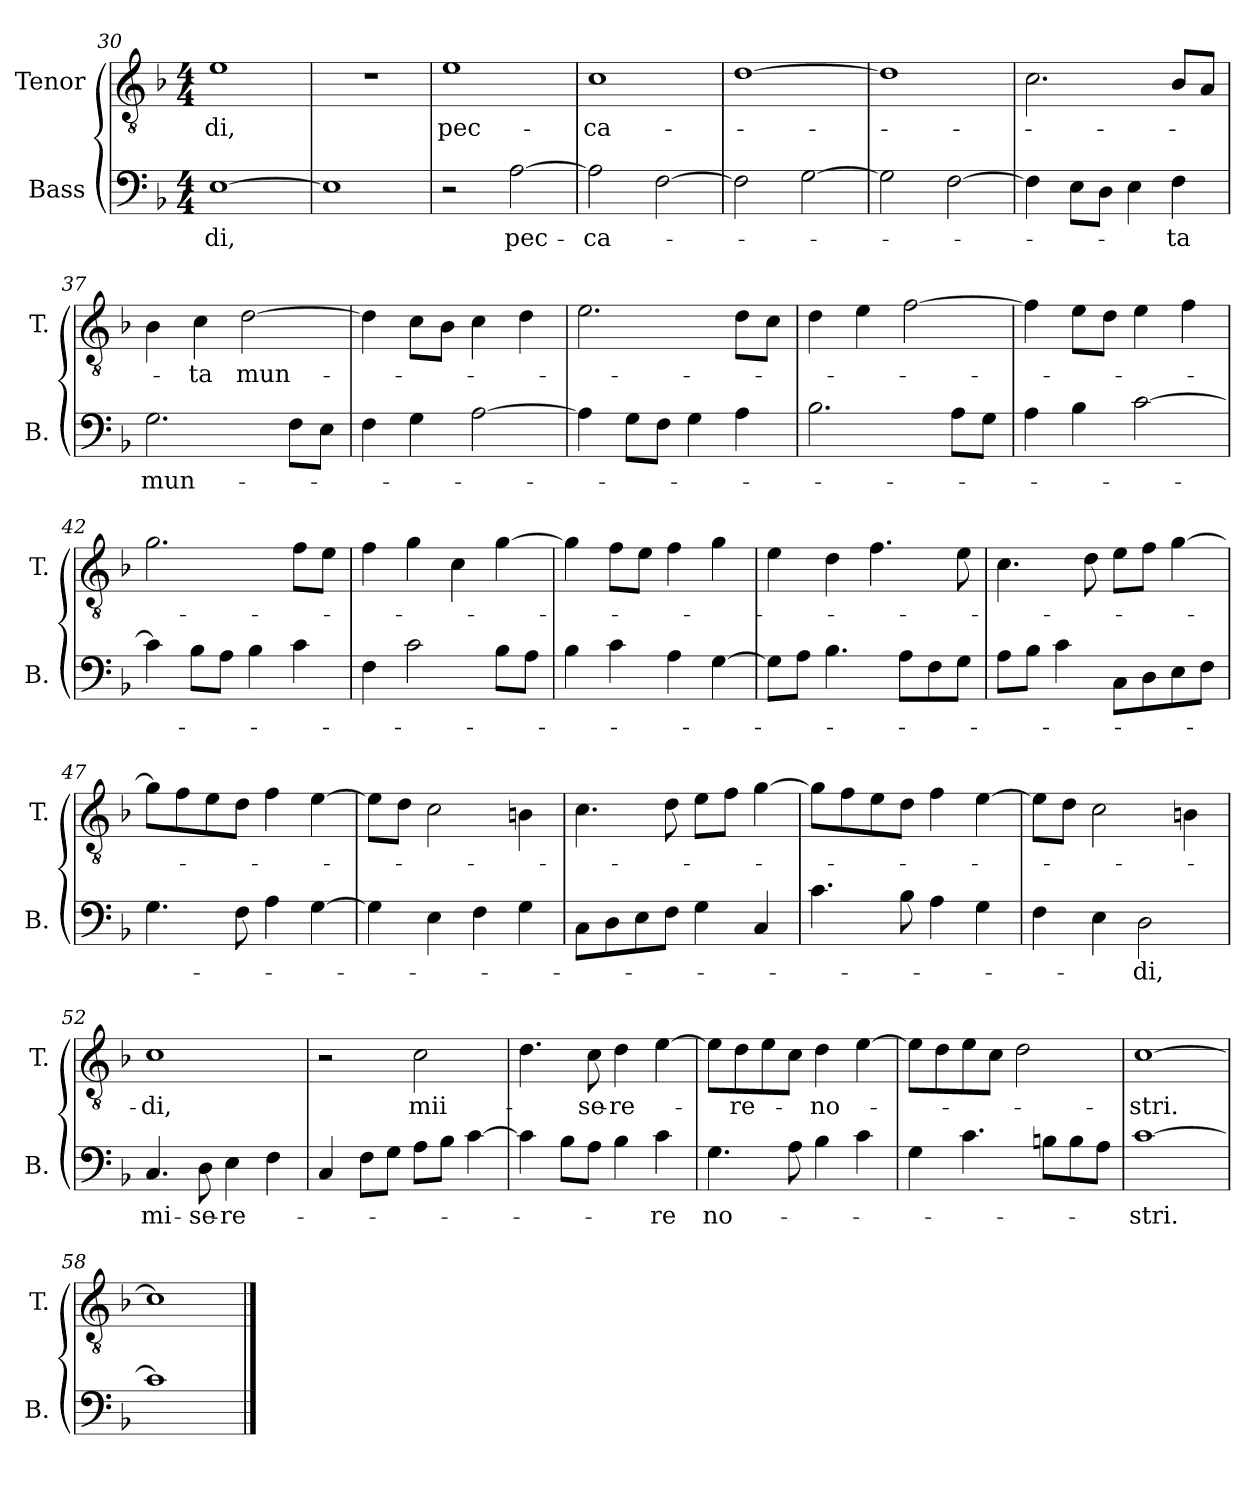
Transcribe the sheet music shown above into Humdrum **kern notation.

**kern	**text	**kern	**text
*part2	*part2	*part1	*part1
*staff2	*staff2	*staff1	*staff1
*I"Bass	*	*I"Tenor	*
*I'B.	*	*I'T.	*
*clefF4	*	*clefGv2	*
*	*	*ITrd7c12	*
*k[b-]	*	*k[b-]	*
*F:	*	*F:	*
*M4/4	*	*M4/4	*
=30	=30	=30	=30
!	!LO:LY:b:color=#000000	!	!
!	!	!	!LO:LY:b:color=#000000
[>1Ei	-di,	1Ei	-di,
=31	=31	=31	=31
1Ei]	.	1r	.
=32	=32	=32	=32
!	!	!	!LO:LY:b:color=#000000
2r	.	1Ei	pec-
!	!LO:LY:b:color=#000000	!	!
[>2Ai\	pec-	.	.
!!LO:PB:g=z
=33	=33	=33	=33
!	!LO:LY:b:color=#000000	!	!
!	!	!	!LO:LY:b:color=#000000
2Ai\]	-ca-	1Ci	-ca-
[>2Fi\	.	.	.
=34	=34	=34	=34
2Fi\]	.	[>1Di	.
[>2Gi\	.	.	.
=35	=35	=35	=35
2Gi\]	.	1Di]	.
[>2Fi\	.	.	.
=36	=36	=36	=36
4Fi\]	.	2.Ci\	.
8Ei\L	.	.	.
8Di\J	.	.	.
4Ei\	.	.	.
!	!LO:LY:b:color=#000000	!	!
4Fi\	-ta	8BB-i/L	.
.	.	8AAi/J	.
=37	=37	=37	=37
!	!LO:LY:b:color=#000000	!	!
2.Gi\	mun-	4BB-i\	.
!	!	!	!LO:LY:b:color=#000000
.	.	4Ci\	-ta
!	!	!	!LO:LY:b:color=#000000
.	.	[>2Di\	mun-
8Fi\L	.	.	.
8Ei\J	.	.	.
=38	=38	=38	=38
4Fi\	.	4Di\]	.
4Gi\	.	8Ci\L	.
.	.	8BB-i\J	.
[>2Ai\	.	4Ci\	.
.	.	4Di\	.
!!LO:LB:g=z
=39	=39	=39	=39
4Ai\]	.	2.Ei\	.
8Gi\L	.	.	.
8Fi\J	.	.	.
4Gi\	.	.	.
4Ai\	.	8Di\L	.
.	.	8Ci\J	.
=40	=40	=40	=40
2.B-i\	.	4Di\	.
.	.	4Ei\	.
.	.	[>2Fi\	.
8Ai\L	.	.	.
8Gi\J	.	.	.
=41	=41	=41	=41
4Ai\	.	4Fi\]	.
4B-i\	.	8Ei\L	.
.	.	8Di\J	.
[>2ci\	.	4Ei\	.
.	.	4Fi\	.
=42	=42	=42	=42
4ci\]	.	2.Gi\	.
8B-i\L	.	.	.
8Ai\J	.	.	.
4B-i\	.	.	.
4ci\	.	8Fi\L	.
.	.	8Ei\J	.
=43	=43	=43	=43
4Fi\	.	4Fi\	.
2ci\	.	4Gi\	.
.	.	4Ci\	.
8B-i\L	.	[>4Gi\	.
8Ai\J	.	.	.
!!LO:LB:g=z
=44	=44	=44	=44
4B-i\	.	4Gi\]	.
4ci\	.	8Fi\L	.
.	.	8Ei\J	.
4Ai\	.	4Fi\	.
[>4Gi\	.	4Gi\	.
=45	=45	=45	=45
8Gi\L]	.	4Ei\	.
8Ai\J	.	.	.
4.B-i\	.	4Di\	.
.	.	4.Fi\	.
8Ai\L	.	.	.
8Fi\	.	.	.
8Gi\J	.	8Ei\	.
=46	=46	=46	=46
8Ai\L	.	4.Ci\	.
8B-i\J	.	.	.
4ci\	.	.	.
.	.	8Di\	.
8Ci\L	.	8Ei\L	.
8Di\	.	8Fi\J	.
8Ei\	.	[>4Gi\	.
8Fi\J	.	.	.
=47	=47	=47	=47
4.Gi\	.	8Gi\L]	.
.	.	8Fi\	.
.	.	8Ei\	.
8Fi\	.	8Di\J	.
4Ai\	.	4Fi\	.
[>4Gi\	.	[>4Ei\	.
=48	=48	=48	=48
4Gi\]	.	8Ei\L]	.
.	.	8Di\J	.
4Ei\	.	2Ci\	.
4Fi\	.	.	.
4Gi\	.	4BBni\	.
!!LO:LB:g=z
=49	=49	=49	=49
8Ci\L	.	4.Ci\	.
8Di\	.	.	.
8Ei\	.	.	.
8Fi\J	.	8Di\	.
4Gi\	.	8Ei\L	.
.	.	8Fi\J	.
4Ci/	.	[>4Gi\	.
=50	=50	=50	=50
4.ci\	.	8Gi\L]	.
.	.	8Fi\	.
.	.	8Ei\	.
8B-i\	.	8Di\J	.
4Ai\	.	4Fi\	.
4Gi\	.	[>4Ei\	.
=51	=51	=51	=51
4Fi\	.	8Ei\L]	.
.	.	8Di\J	.
4Ei\	.	2Ci\	.
!	!LO:LY:b:color=#000000	!	!
2Di\	-di,	.	.
.	.	4BBni\	.
=52	=52	=52	=52
!	!LO:LY:b:color=#000000	!	!
!	!	!	!LO:LY:b:color=#000000
4.Ci/	mi-	1Ci	-di,
!	!LO:LY:b:color=#000000	!	!
8Di\	-se-	.	.
!	!LO:LY:b:color=#000000	!	!
4Ei\	-re-	.	.
4Fi\	.	.	.
=53	=53	=53	=53
4Ci/	.	2r	.
8Fi\L	.	.	.
8Gi\J	.	.	.
!	!	!	!LO:LY:b:color=#000000
8Ai\L	.	2Ci\	mii-
8B-i\J	.	.	.
[>4ci\	.	.	.
!!LO:LB:g=z
=54	=54	=54	=54
4ci\]	.	4.Di\	.
8B-i\L	.	.	.
!	!	!	!LO:LY:b:color=#000000
8Ai\J	.	8Ci\	-se-
!	!	!	!LO:LY:b:color=#000000
4B-i\	.	4Di\	-re-
!	!LO:LY:b:color=#000000	!	!
4ci\	-re	[>4Ei\	.
=55	=55	=55	=55
!	!LO:LY:b:color=#000000	!	!
4.Gi\	no-	8Ei\L]	.
!	!	!	!LO:LY:b:color=#000000
.	.	8Di\	-re-
.	.	8Ei\	.
8Ai\	.	8Ci\J	.
!	!	!	!LO:LY:b:color=#000000
4B-i\	.	4Di\	-no-
4ci\	.	[>4Ei\	.
=56	=56	=56	=56
4Gi\	.	8Ei\L]	.
.	.	8Di\	.
4.ci\	.	8Ei\	.
.	.	8Ci\J	.
.	.	2Di\	.
8Bni\L	.	.	.
8Bi\	.	.	.
8Ai\J	.	.	.
=57	=57	=57	=57
!	!LO:LY:b:color=#000000	!	!
!	!	!	!LO:LY:b:color=#000000
[>1ci	-stri.	[>1Ci	-stri.
=58	=58	=58	=58
1ci]	.	1Ci]	.
==	==	==	==
*-	*-	*-	*-
